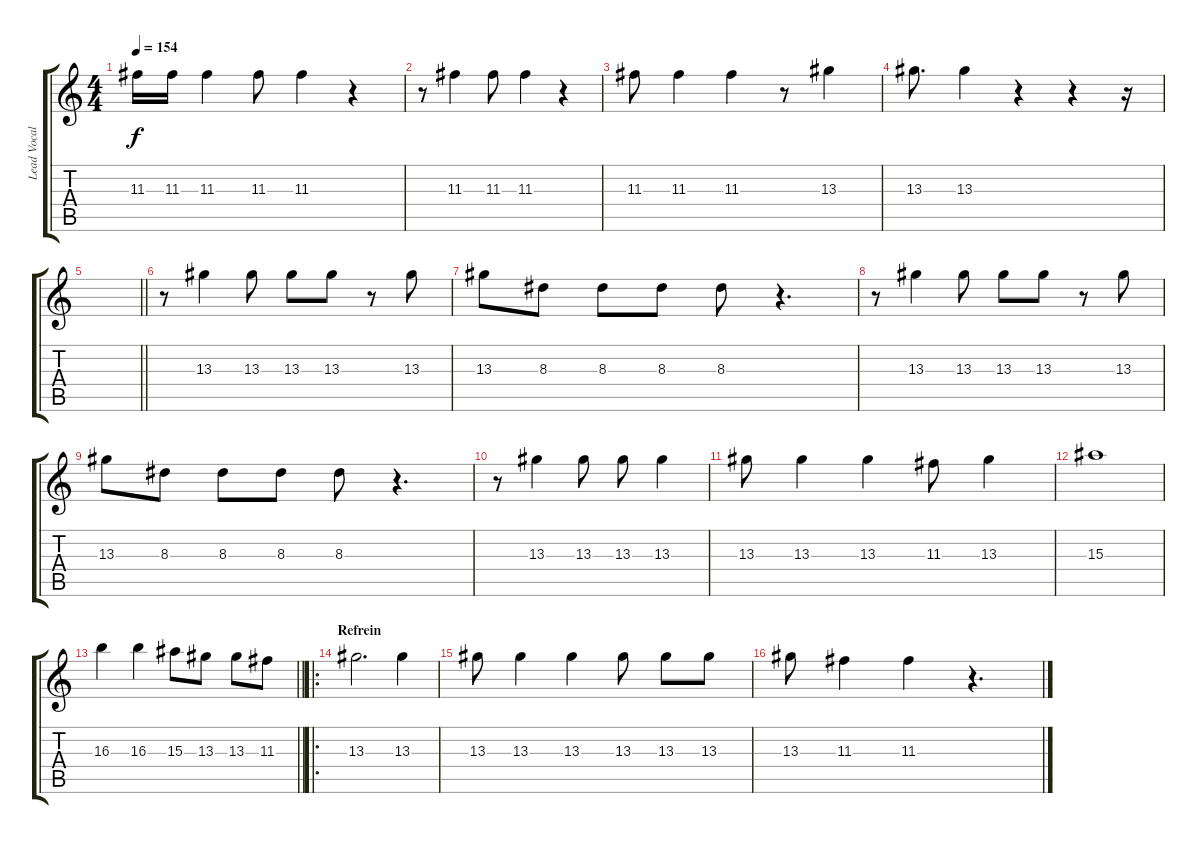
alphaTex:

\track ("Lead Vocals" "Lead Vocal") {instrument acousticguitarsteel}
\staff {score tabs}
\tuning (E4 B3 G3 D3 A2 E2) {hide}
\ts (4 4)
\tempo 154
\clef g2
\ks c
11.3.16{dy f} 11.3.16 11.3.4 11.3.8 11.3.4 r.4 |
r.8 11.3.4 11.3.8 11.3.4 r.4 |
11.3.8 11.3.4 11.3.4 r.8 13.3.4 |
13.3.8{d} 13.3.4 r.4 r.4 r.16 |
\barLineRight lightlight
|
r.8 13.3.4 13.3.8 13.3.8 13.3.8 r.8 13.3.8 |
13.3.8 8.3.8 8.3.8 8.3.8 8.3.8 r.4{d} |
r.8 13.3.4 13.3.8 13.3.8 13.3.8 r.8 13.3.8 |
13.3.8 8.3.8 8.3.8 8.3.8 8.3.8 r.4{d} |
r.8 13.3.4 13.3.8 13.3.8 13.3.4 |
13.3.8 13.3.4 13.3.4 11.3.8 13.3.4 |
15.3.1 |
\barLineRight lightlight
16.3.4 16.3.4 15.3.8 13.3.8 13.3.8 11.3.8 |
\ro
\section ("" "Refrein")
13.3.2{d} 13.3.4 |
13.3.8 13.3.4 13.3.4 13.3.8 13.3.8 13.3.8 |
13.3.8 11.3.4 11.3.4 r.4{d}
